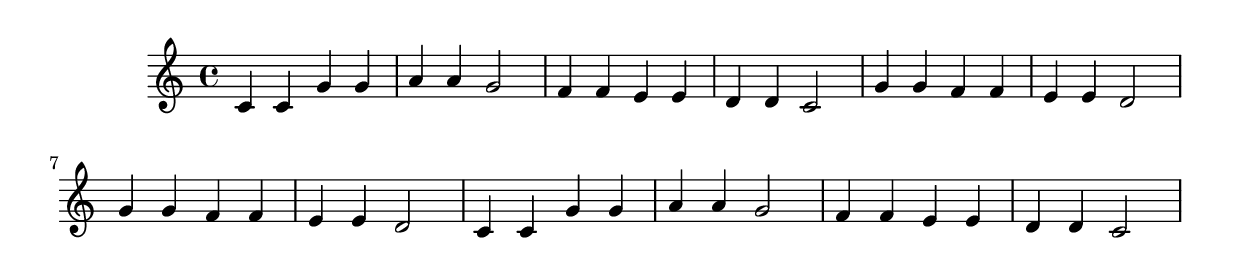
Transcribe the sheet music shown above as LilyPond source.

\version "2.22.1"

\relative c' {
  \clef treble
  \key c \major
  \time 4/4

  c4 c g' g a a g2
  f4 f e e d d c2

  g'4 g f f e e d2
  g4 g f f e e d2

  c4 c g' g a a g2
  f4 f e e d d c2
}

